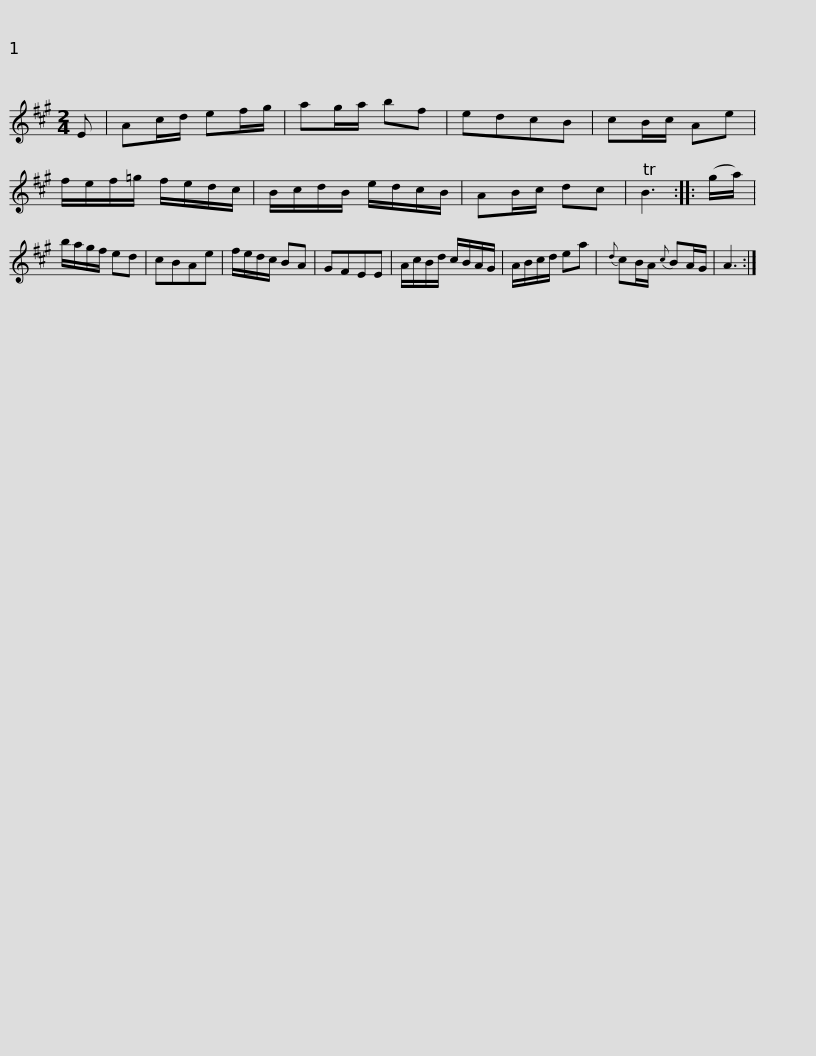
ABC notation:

X:1
L:1/8
M:2/4
I:linebreak $
K:A
V:1 treble
V:1
 E | Ac/d/ ef/g/ | ag/a/ bf | edcB | cB/c/ Ae | %5
 f/e/f/=g/ f/e/d/c/ | B/c/d/B/ e/d/c/B/ | AB/c/ dc |$ TB3 :: (g/a/) | %10
 b/a/g/f/ ed | cBAe | f/e/d/c/ BA | GFEE | A/c/B/d/ c/B/A/G/ | %15
 A/B/c/d/ ea |${d} cB/A/{c} BA/G/ | A3 :| %18
